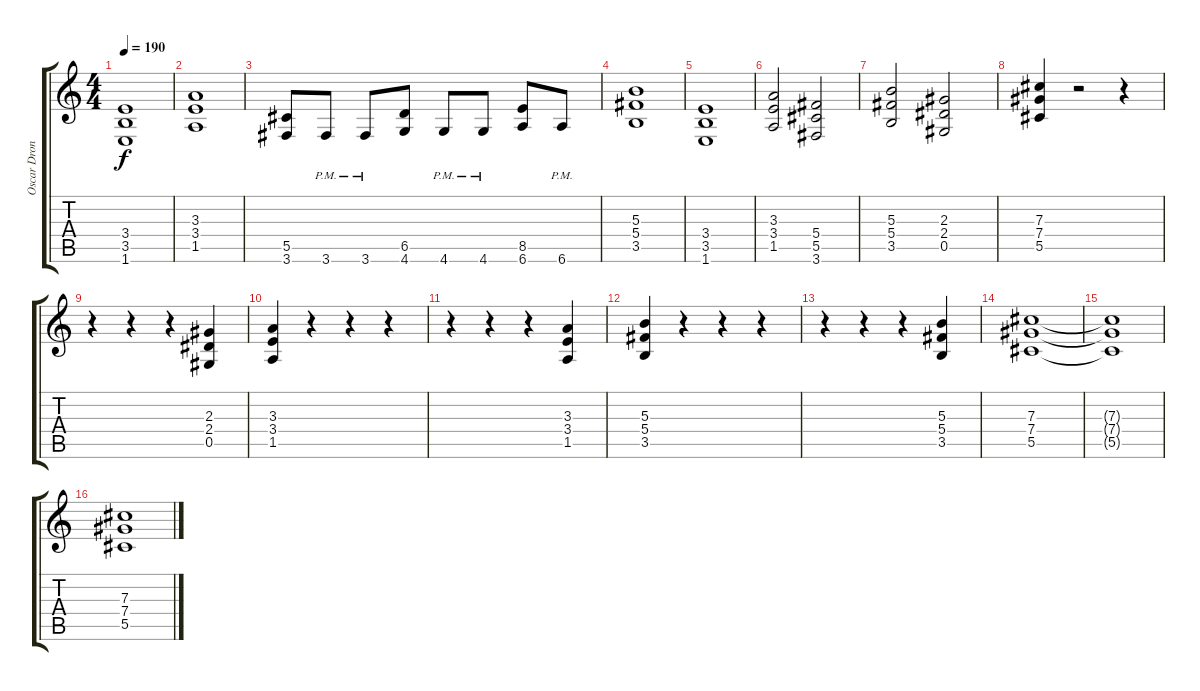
\track ("Oscar Dronjak Rhytm" "Oscar Dron") {instrument distortionguitar}
\staff {score tabs}
\tuning (Eb4 Bb3 Gb3 Db3 Ab2 Eb2) {hide}
\ts (4 4)
\tempo 190
\clef g2
\ks c
(3.4 3.5 1.6).1{dy f} |
(3.3 3.4 1.5).1 |
(5.5 3.6).8 3.6{pm}.8 3.6{pm}.8 (6.5 4.6).8 4.6{pm}.8 4.6{pm}.8 (8.5 6.6).8 6.6{pm}.8 |
(5.3 5.4 3.5).1 |
(3.4 3.5 1.6).1 |
(3.3 3.4 1.5).2 (5.4 5.5 3.6).2 |
(5.3 5.4 3.5).2 (2.3 2.4 0.5).2 |
(7.3 7.4 5.5).4 r.2 r.4 |
r.4 r.4 r.4 (2.3 2.4 0.5).4 |
(3.3 3.4 1.5).4 r.4 r.4 r.4 |
r.4 r.4 r.4 (3.3 3.4 1.5).4 |
(5.3 5.4 3.5).4 r.4 r.4 r.4 |
r.4 r.4 r.4 (5.3 5.4 3.5).4 |
(7.3 7.4 5.5).1 |
(7.3{t} 7.4{t} 5.5{t}).1 |
(7.3 7.4 5.5).1
